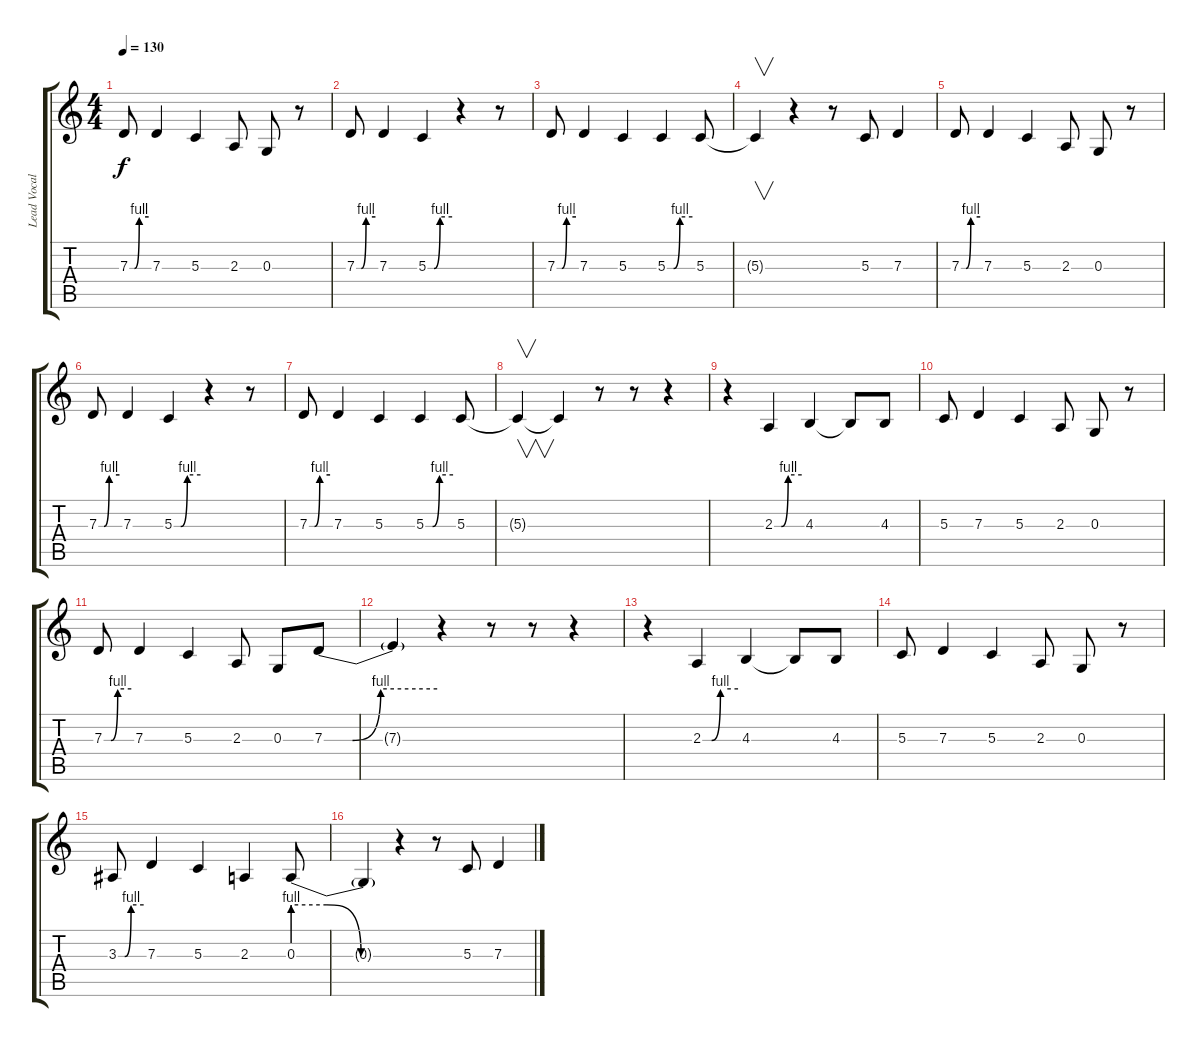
\track ("Lead Vocal" "Lead Vocal") {instrument lead2sawtooth}
\staff {score tabs}
\tuning (E4 B3 G3 D3 A2 E2) {hide}
\ts (4 4)
\tempo 130
\clef g2
\ks c
7.3{be (custom 0 0 15 0 30 4 60 4)}.8{dy f} 7.3.4 5.3.4 2.3.8 0.3.8 r.8 |
7.3{be (custom 0 0 15 0 30 4 60 4)}.8 7.3.4 5.3{be (custom 0 0 15 0 30 4 60 4)}.4 r.4 r.8 |
7.3{be (custom 0 0 15 0 30 4 60 4)}.8 7.3.4 5.3.4 5.3{be (custom 0 0 15 0 30 4 60 4)}.4 5.3.8 |
5.3{t}.4{v} r.4 r.8 5.3.8 7.3.4 |
7.3{be (custom 0 0 15 0 30 4 60 4)}.8 7.3.4 5.3.4 2.3.8 0.3.8 r.8 |
7.3{be (custom 0 0 15 0 30 4 60 4)}.8 7.3.4 5.3{be (custom 0 0 15 0 30 4 60 4)}.4 r.4 r.8 |
7.3{be (custom 0 0 15 0 30 4 60 4)}.8 7.3.4 5.3.4 5.3{be (custom 0 0 15 0 30 4 60 4)}.4 5.3.8 |
5.3{t}.4{v} 5.3{t}.4 r.8 r.8 r.4 |
r.4 2.3{be (custom 0 0 15 0 30 4 60 4)}.4 4.3.4 4.3{t}.8 4.3.8 |
5.3.8 7.3.4 5.3.4 2.3.8 0.3.8 r.8 |
7.3{be (custom 0 0 15 0 30 4 60 4)}.8 7.3.4 5.3.4 2.3.8 0.3.8 7.3{be (custom 0 0 15 0 30 4 60 4)}.8 |
7.3{t}.4 r.4 r.8 r.8 r.4 |
r.4 2.3{be (custom 0 0 15 0 30 4 60 4)}.4 4.3.4 4.3{t}.8 4.3.8 |
5.3.8 7.3.4 5.3.4 2.3.8 0.3.8 r.8 |
3.3{be (custom 0 0 15 0 30 4 60 4)}.8 7.3.4 5.3.4 2.3.4 0.3{be (custom 0 4 20 4 40 0 60 0)}.8 |
0.3{t}.4 r.4 r.8 5.3.8 7.3.4
